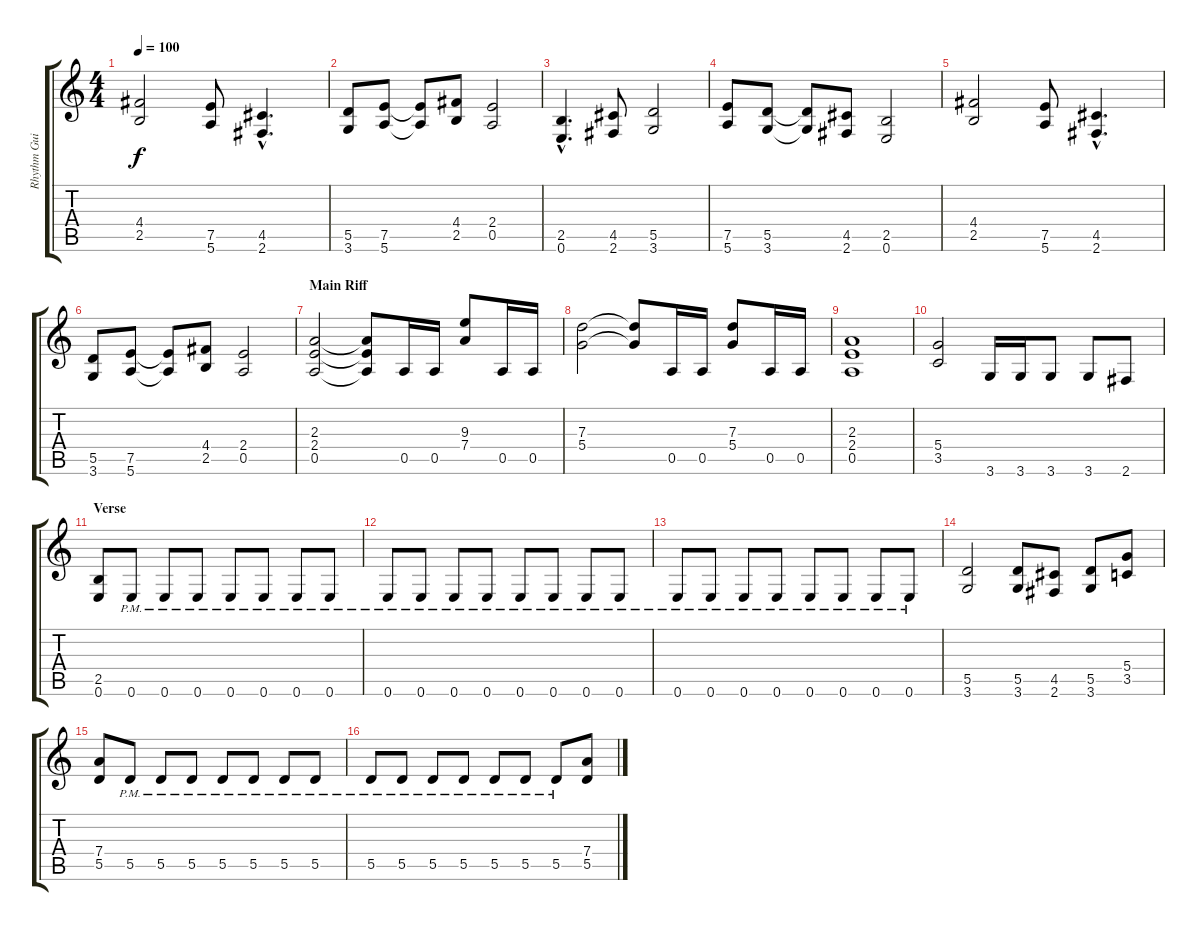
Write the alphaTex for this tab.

\track ("Rhythm Guitar" "Rhythm Gui") {instrument distortionguitar}
\staff {score tabs}
\tuning (E4 B3 G3 D3 A2 E2) {hide}
\ts (4 4)
\tempo 100
\clef g2
\ks c
(4.4 2.5).2{dy f} (7.5 5.6).8 (4.5{hac} 2.6{hac}).4{d} |
(5.5 3.6).8 (7.5 5.6).8 (7.5{t} 5.6{t}).8 (4.4 2.5).8 (2.4 0.5).2 |
(2.5{hac} 0.6{hac}).4{d} (4.5 2.6).8 (5.5 3.6).2 |
(7.5 5.6).8 (5.5 3.6).8 (5.5{t} 3.6{t}).8 (4.5 2.6).8 (2.5 0.6).2 |
(4.4 2.5).2 (7.5 5.6).8 (4.5{hac} 2.6{hac}).4{d} |
(5.5 3.6).8 (7.5 5.6).8 (7.5{t} 5.6{t}).8 (4.4 2.5).8 (2.4 0.5).2 |
\section ("" "Main Riff")
(2.3 2.4 0.5).2 (2.3{t} 2.4{t} 0.5{t}).8 0.5.16 0.5.16 (9.3 7.4).8 0.5.16 0.5.16 |
(7.3 5.4).2 (7.3{t} 5.4{t}).8 0.5.16 0.5.16 (7.3 5.4).8 0.5.16 0.5.16 |
(2.3 2.4 0.5).1 |
(5.4 3.5).2 3.6.16 3.6.16 3.6.8 3.6.8 2.6.8 |
\section ("" "Verse")
(2.5 0.6).8 0.6{pm}.8 0.6{pm}.8 0.6{pm}.8 0.6{pm}.8 0.6{pm}.8 0.6{pm}.8 0.6{pm}.8 |
0.6{pm}.8 0.6{pm}.8 0.6{pm}.8 0.6{pm}.8 0.6{pm}.8 0.6{pm}.8 0.6{pm}.8 0.6{pm}.8 |
0.6{pm}.8 0.6{pm}.8 0.6{pm}.8 0.6{pm}.8 0.6{pm}.8 0.6{pm}.8 0.6{pm}.8 0.6{pm}.8 |
(5.5 3.6).2 (5.5 3.6).8 (4.5 2.6).8 (5.5 3.6).8 (5.4 3.5).8 |
(7.4 5.5).8 5.5{pm}.8 5.5{pm}.8 5.5{pm}.8 5.5{pm}.8 5.5{pm}.8 5.5{pm}.8 5.5{pm}.8 |
5.5{pm}.8 5.5{pm}.8 5.5{pm}.8 5.5{pm}.8 5.5{pm}.8 5.5{pm}.8 5.5{pm}.8 (7.4 5.5).8
